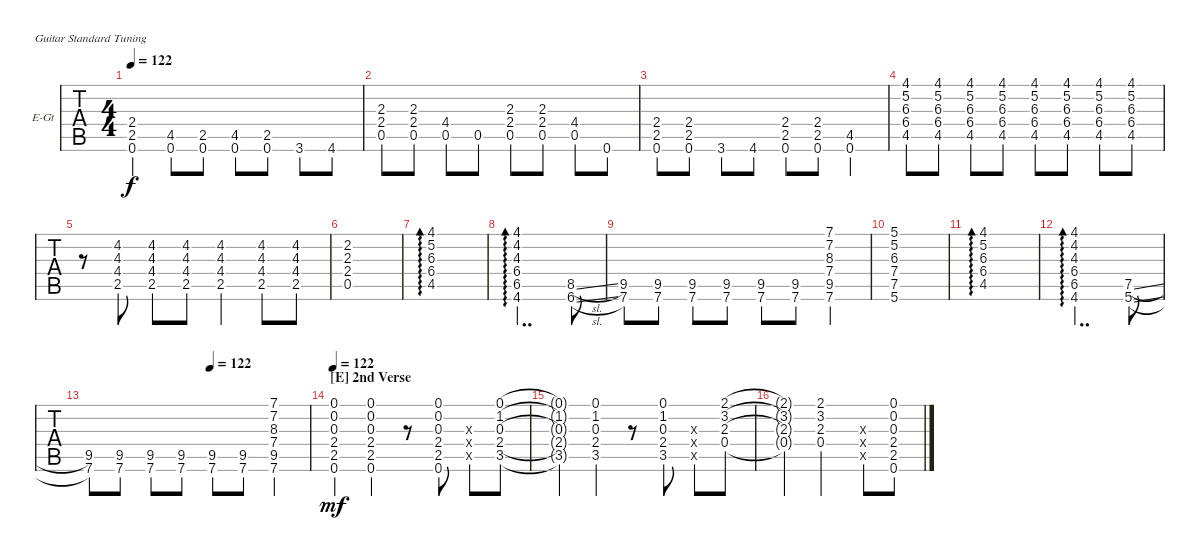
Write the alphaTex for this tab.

\bracketExtendMode groupsimilarinstruments
\firstSystemTrackNameOrientation horizontal
\otherSystemsTrackNameOrientation horizontal
\track ("Electric Guitar Clean" "E-Gt") {instrument electricguitarclean}
\staff {tabs}
\tuning (E4 B3 G3 D3 A2 E2)
\ts (4 4)
\tempo 122
\clef g2
\scale
0.333333
\ks c
(2.4 2.5 0.6).4{dy f} (0.6{st} 4.5{st}).8 (2.5 0.6).8 (0.6 4.5).8 (2.5 0.6).8 3.6.8 4.6.8 |
\scale
0.333333 (0.5 2.4 2.3).8 (0.5 2.4 2.3).8 (4.4{st} 0.5{st}).8 0.5.8 (0.5 2.4 2.3).8 (0.5 2.4 2.3).8 (4.4{st} 0.5{st}).8 0.6.8 |
\scale
0.333333 (2.4 2.5 0.6).8 (2.4 2.5 0.6).8 3.6.8 4.6.8 (0.6 2.5 2.4).8 (0.6 2.5 2.4).8 (4.5{st} 0.6{st}).4 |
\scale
0.333333 (4.5 6.4 6.3 5.2 4.1).8 (4.5 6.4 6.3 5.2 4.1).8 (4.5 6.4 6.3 5.2 4.1).8 (4.5 6.4 6.3 5.2 4.1).8 (4.5 6.4 6.3 5.2 4.1).8 (4.5 6.4 6.3 5.2 4.1).8 (4.5 6.4 6.3 5.2 4.1).8 (4.5 6.4 6.3 5.2 4.1).8 |
\scale
0.333333 r.8 (4.2 4.3 4.4 2.5).8 (4.2 4.3 4.4 2.5).8 (4.2 4.3 4.4 2.5).8 (4.2 4.3 4.4 2.5).4 (4.2 4.3 4.4 2.5).8 (4.2 4.3 4.4 2.5).8 |
\scale
0.333333 (0.5 2.4 2.3 2.2).1 |
\scale
0.333333 (4.1 5.2 6.3 6.4 4.5).1{ad 0} |
\scale
0.333333 (4.6 6.5 6.4 4.3 4.2 4.1).2{dd ad 0} (8.5{sl} 6.6{sl}).8 |
\scale
0.333333 (9.5 7.6).8 (7.6 9.5).8 (7.6 9.5).8 (7.6 9.5).8 (7.6 9.5).8 (7.6 9.5).8 (7.6{st} 9.5{st} 7.4{st} 8.3{st} 7.2{st} 7.1{st}).4 |
\scale
0.333333 (5.6 7.5 7.4 6.3 5.2 5.1).1 |
\scale
0.333333 (4.1 5.2 6.3 6.4 4.5).1{ad 0} |
\scale
0.333333 (4.6 6.5 6.4 4.3 4.2 4.1).2{dd ad 0} (7.5{sl} 5.6{sl}).8 |
\tempo (122 0.553846)
\scale
0.333333 (9.5 7.6).8 (7.6 9.5).8 (7.6 9.5).8 (7.6 9.5).8 (7.6 9.5).8 (7.6 9.5).8 (7.6{st} 9.5{st} 7.4{st} 8.3{st} 7.2{st} 7.1{st}).4 |
\section ("E" "2nd Verse")
\tempo 122
\scale
0.333333 (0.6 2.5 2.4 0.3 0.2 0.1).4{dy mf} (0.6 2.5 2.4 0.3 0.2 0.1).4 r.8 (0.1 0.2 0.3 2.4 2.5 0.6).8 (0.5{x} 0.4{x} 0.3{x}).8 (3.5 2.4 0.3 1.2 0.1).8 |
\scale
0.333333 (0.1{t} 1.2{t} 0.3{t} 2.4{t} 3.5{t}).4 (3.5 2.4 0.3 1.2 0.1).4 r.8 (0.1 1.2 0.3 2.4 3.5).8 (0.5{x} 0.4{x} 0.3{x}).8 (0.4 2.3 3.2 2.1).8 |
\scale
0.333333 (2.1{t} 3.2{t} 2.3{t} 0.4{t}).4 (2.1 3.2 2.3 0.4).2 (0.3{x} 0.4{x} 0.5{x}).8 (0.6 2.5 2.4 0.3 0.2 0.1).8
